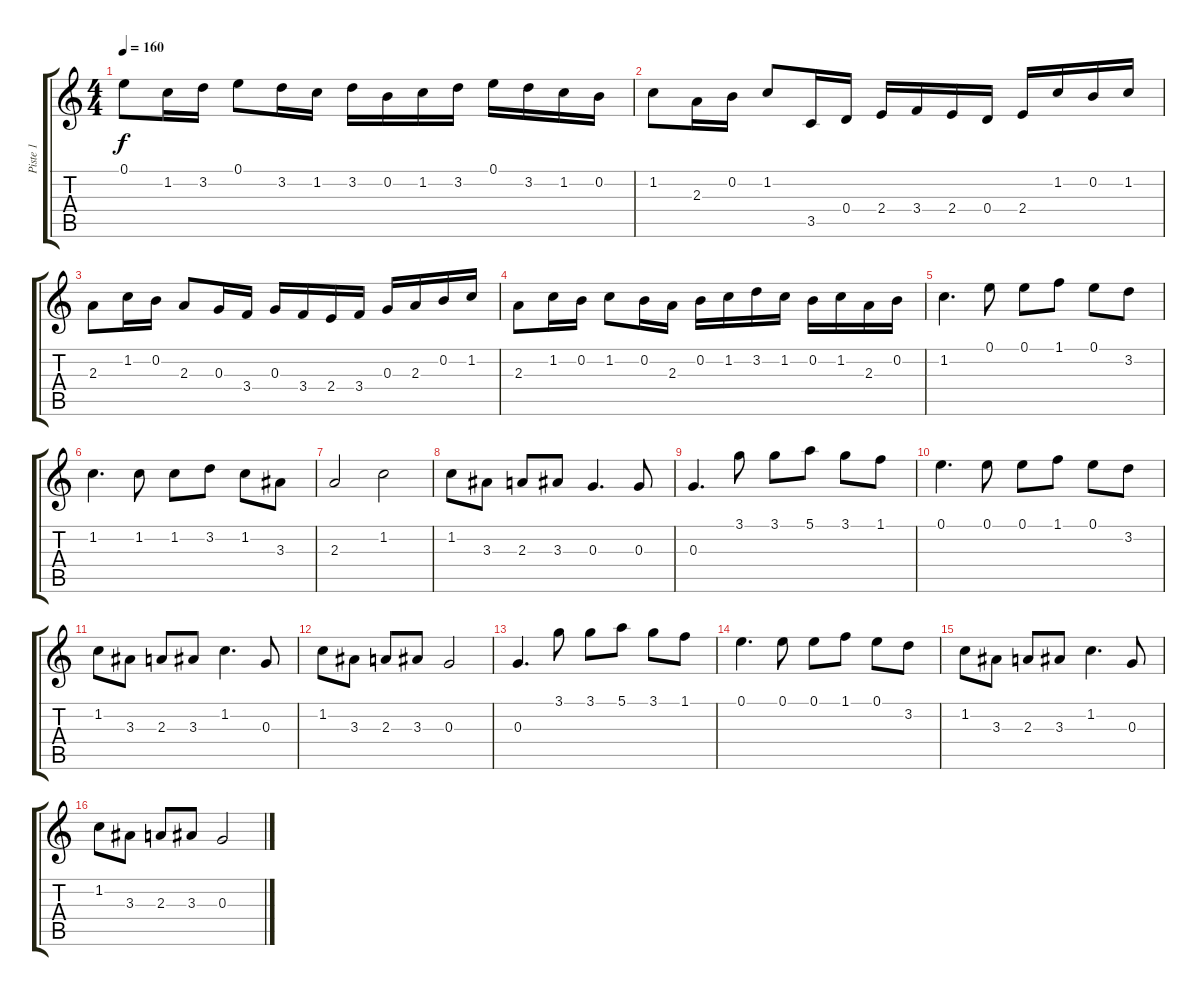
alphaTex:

\track ("Piste 1" "Piste 1") {instrument acousticguitarsteel}
\staff {score tabs}
\tuning (E4 B3 G3 D3 A2 E2) {hide}
\ts (4 4)
\tempo 160
\clef g2
\ks c
0.1.8{dy f} 1.2.16 3.2.16 0.1.8 3.2.16 1.2.16 3.2.16 0.2.16 1.2.16 3.2.16 0.1.16 3.2.16 1.2.16 0.2.16 |
1.2.8 2.3.16 0.2.16 1.2.8 3.5.16 0.4.16 2.4.16 3.4.16 2.4.16 0.4.16 2.4.16 1.2.16 0.2.16 1.2.16 |
2.3.8 1.2.16 0.2.16 2.3.8 0.3.16 3.4.16 0.3.16 3.4.16 2.4.16 3.4.16 0.3.16 2.3.16 0.2.16 1.2.16 |
2.3.8 1.2.16 0.2.16 1.2.8 0.2.16 2.3.16 0.2.16 1.2.16 3.2.16 1.2.16 0.2.16 1.2.16 2.3.16 0.2.16 |
1.2.4{d} 0.1.8 0.1.8 1.1.8 0.1.8 3.2.8 |
1.2.4{d} 1.2.8 1.2.8 3.2.8 1.2.8 3.3.8 |
2.3.2 1.2.2 |
1.2.8 3.3.8 2.3.8 3.3.8 0.3.4{d} 0.3.8 |
0.3.4{d} 3.1.8 3.1.8 5.1.8 3.1.8 1.1.8 |
0.1.4{d} 0.1.8 0.1.8 1.1.8 0.1.8 3.2.8 |
1.2.8 3.3.8 2.3.8 3.3.8 1.2.4{d} 0.3.8 |
1.2.8 3.3.8 2.3.8 3.3.8 0.3.2 |
0.3.4{d} 3.1.8 3.1.8 5.1.8 3.1.8 1.1.8 |
0.1.4{d} 0.1.8 0.1.8 1.1.8 0.1.8 3.2.8 |
1.2.8 3.3.8 2.3.8 3.3.8 1.2.4{d} 0.3.8 |
1.2.8 3.3.8 2.3.8 3.3.8 0.3.2
